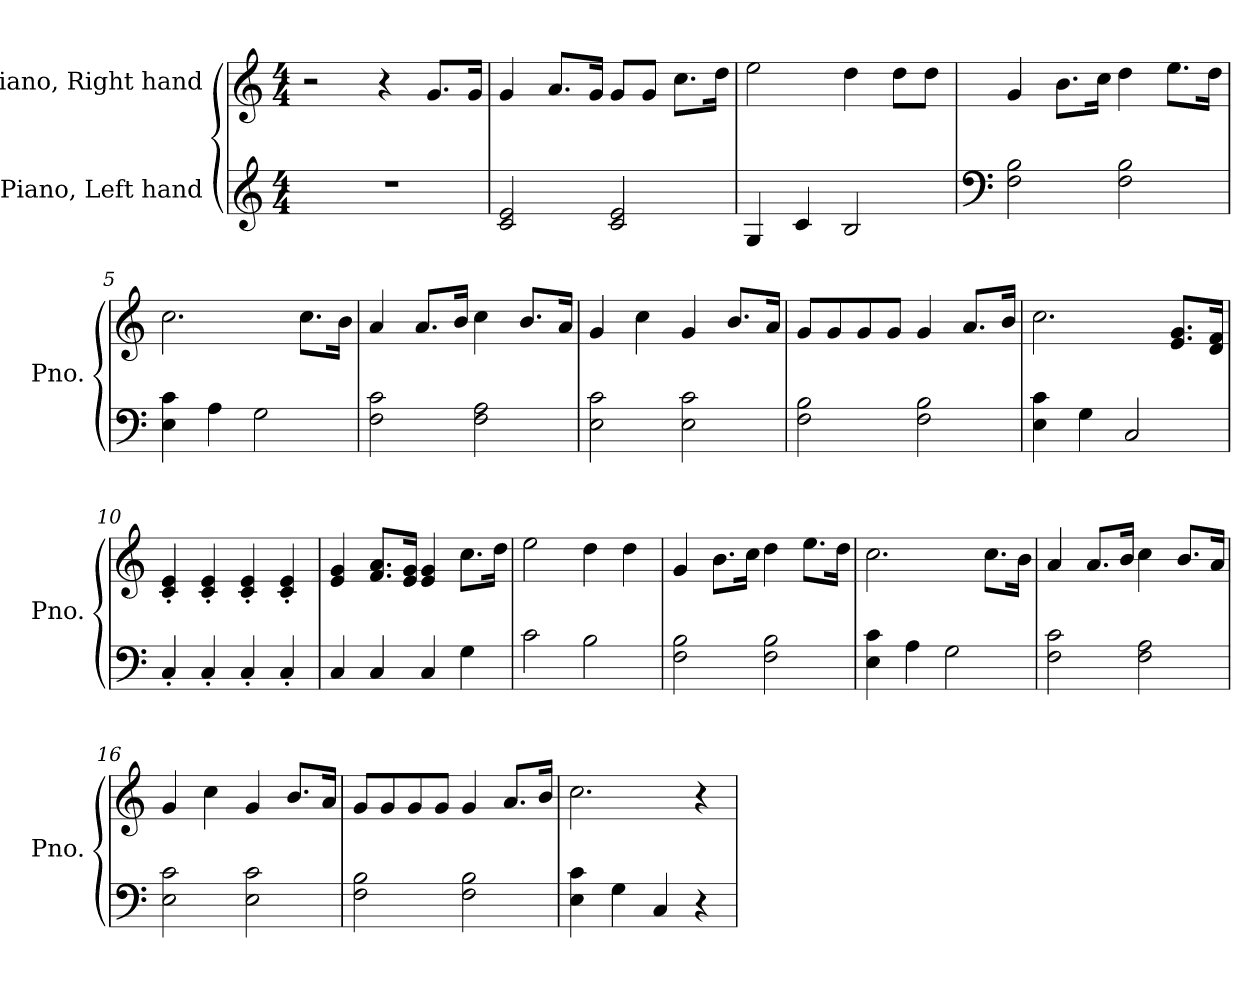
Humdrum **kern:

**kern	**kern
*part2	*part1
*staff2	*staff1
*I"Piano, Left hand	*I"Piano, Right hand
*I'Pno.	*I'Pno.
*clefG2	*clefG2
*k[]	*k[]
*M4/4	*M4/4
*MM100	*MM100
=1	=1
1r	2r
.	4r
.	8.g/L
.	16g/Jk
=2	=2
2c/ 2e/	4g/
.	8.a/L
.	16g/Jk
2c/ 2e/	8g/L
.	8g/J
.	8.cc\L
.	16dd\Jk
=3	=3
4G/	2ee\
4c/	.
2B/	4dd\
.	8dd\L
.	8dd\J
=4	=4
*clefF4	*
2F\ 2B\	4g/
.	8.b\L
.	16cc\Jk
2F\ 2B\	4dd\
.	8.ee\L
.	16dd\Jk
=5	=5
4E\ 4c\	2.cc\
4A\	.
2G\	.
.	8.cc\L
.	16b\Jk
!!LO:LB:g=z
=6	=6
2F\ 2c\	4a/
.	8.a/L
.	16b/Jk
2F\ 2A\	4cc\
.	8.b/L
.	16a/Jk
=7	=7
2E\ 2c\	4g/
.	4cc\
2E\ 2c\	4g/
.	8.b/L
.	16a/Jk
=8	=8
2F\ 2B\	8g/L
.	8g/
.	8g/
.	8g/J
2F\ 2B\	4g/
.	8.a/L
.	16b/Jk
=9	=9
4E\ 4c\	2.cc\
4G\	.
2C/	.
.	8.e/ 8.g/L
.	16d/ 16f/Jk
=10	=10
4C'/	4c/' 4e/'
4C'/	4c/' 4e/'
4C'/	4c/' 4e/'
4C'/	4c/' 4e/'
=11	=11
4C/	4e/ 4g/
4C/	8.f/ 8.a/L
.	16e/ 16g/Jk
4C/	4e/ 4g/
4G\	8.cc\L
.	16dd\Jk
!!LO:LB:g=z
=12	=12
2c\	2ee\
2B\	4dd\
.	4dd\
=13	=13
2F\ 2B\	4g/
.	8.b\L
.	16cc\Jk
2F\ 2B\	4dd\
.	8.ee\L
.	16dd\Jk
=14	=14
4E\ 4c\	2.cc\
4A\	.
2G\	.
.	8.cc\L
.	16b\Jk
=15	=15
2F\ 2c\	4a/
.	8.a/L
.	16b/Jk
2F\ 2A\	4cc\
.	8.b/L
.	16a/Jk
=16	=16
2E\ 2c\	4g/
.	4cc\
2E\ 2c\	4g/
.	8.b/L
.	16a/Jk
=17	=17
2F\ 2B\	8g/L
.	8g/
.	8g/
.	8g/J
2F\ 2B\	4g/
.	8.a/L
.	16b/Jk
=18	=18
4E\ 4c\	2.cc\
4G\	.
4C/	.
4r	4r
=	=
*-	*-
